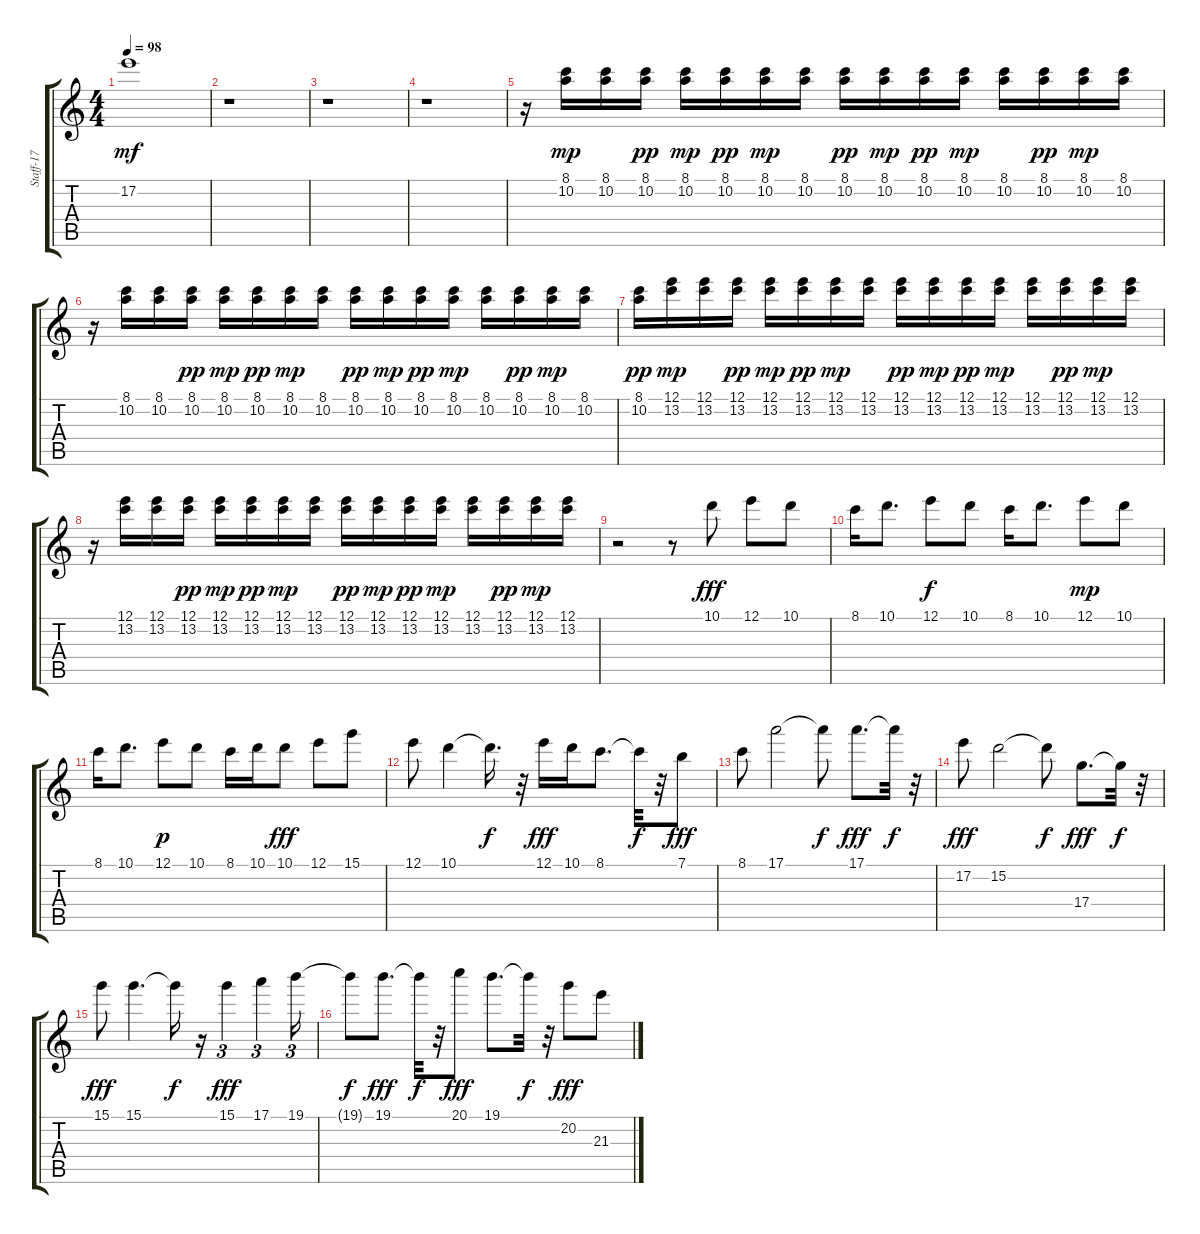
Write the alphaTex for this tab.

\track ("Staff-17" "Staff-17") {instrument electricbassfinger}
\staff {score tabs}
\tuning (E4 B3 G3 D3 A2 E2) {hide}
\ts (4 4)
\tempo 98
\clef g2
\ks c
17.2.1{dy mf} |
r.1 |
r.1 |
r.1 |
r.16 (8.1 10.2).16{dy mp volume 10 instrument electricbassfinger} (8.1 10.2).16 (8.1 10.2).16{dy pp volume 10} (8.1 10.2).16{dy mp volume 10} (8.1 10.2).16{dy pp volume 10} (8.1 10.2).16{dy mp volume 10} (8.1 10.2).16{volume 9} (8.1 10.2).16{dy pp volume 9} (8.1 10.2).16{dy mp volume 9} (8.1 10.2).16{dy pp volume 9} (8.1 10.2).16{dy mp volume 9} (8.1 10.2).16{volume 9} (8.1 10.2).16{dy pp volume 9} (8.1 10.2).16{dy mp volume 8} (8.1 10.2).16{volume 8} |
r.16 (8.1 10.2).16{volume 8} (8.1 10.2).16{volume 8} (8.1 10.2).16{dy pp volume 8} (8.1 10.2).16{dy mp volume 8} (8.1 10.2).16{dy pp volume 7} (8.1 10.2).16{dy mp volume 7} (8.1 10.2).16{volume 7} (8.1 10.2).16{dy pp volume 7} (8.1 10.2).16{dy mp volume 7} (8.1 10.2).16{dy pp volume 6} (8.1 10.2).16{dy mp volume 6} (8.1 10.2).16{volume 6} (8.1 10.2).16{dy pp volume 6} (8.1 10.2).16{dy mp volume 6} (8.1 10.2).16{volume 6} |
(8.1 10.2).16{dy pp volume 5} (12.1 13.2).16{dy mp volume 5} (12.1 13.2).16{volume 5} (12.1 13.2).16{dy pp volume 5} (12.1 13.2).16{dy mp volume 6} (12.1 13.2).16{dy pp volume 6} (12.1 13.2).16{dy mp volume 6} (12.1 13.2).16{volume 6} (12.1 13.2).16{dy pp volume 6} (12.1 13.2).16{dy mp volume 6} (12.1 13.2).16{dy pp volume 7} (12.1 13.2).16{dy mp volume 7} (12.1 13.2).16{volume 7} (12.1 13.2).16{dy pp volume 7} (12.1 13.2).16{dy mp volume 8} (12.1 13.2).16{volume 8} |
r.16 (12.1 13.2).16{volume 8} (12.1 13.2).16 (12.1 13.2).16{dy pp volume 8} (12.1 13.2).16{dy mp volume 8} (12.1 13.2).16{dy pp volume 8} (12.1 13.2).16{dy mp volume 9} (12.1 13.2).16{volume 9} (12.1 13.2).16{dy pp volume 9} (12.1 13.2).16{dy mp volume 9} (12.1 13.2).16{dy pp volume 9} (12.1 13.2).16{dy mp volume 9} (12.1 13.2).16{volume 9} (12.1 13.2).16{dy pp volume 10} (12.1 13.2).16{dy mp volume 10} (12.1 13.2).16{volume 10} |
r.2 r.8 10.1.8{dy fff volume 6 instrument honkytonkpiano} 12.1.8 10.1.8 |
8.1.16 10.1.8{d} 12.1.8{dy f} 10.1.8 8.1.16 10.1.8{d} 12.1.8{dy mp} 10.1.8 |
8.1.16 10.1.8{d} 12.1.8{dy p} 10.1.8 8.1.16 10.1.16 10.1.8{dy fff} 12.1.8 15.1.8 |
12.1.8 10.1.4 10.1{t}.16{d dy f} r.32 12.1.16{dy fff} 10.1.16 8.1.8{d} 8.1{t}.32{dy f} r.32 7.1.8{dy fff} |
8.1.8 17.1.2 17.1{t}.8{dy f} 17.1.8{d dy fff} 17.1{t}.32{dy f} r.32 |
17.2.8{dy fff} 15.2.2 15.2{t}.8{dy f} 17.4.8{d dy fff} 17.4{t}.32{dy f} r.32 |
15.1.8{dy fff} 15.1.4{d} 15.1{t}.16{dy f} r.16 15.1.4{tu (3 2) dy fff} 17.1.4{tu (3 2)} 19.1.16{tu (3 2)} |
19.1{t}.8{dy f} 19.1.8{d dy fff} 19.1{t}.32{dy f} r.32 20.1.8{dy fff} 19.1.8{d} 19.1{t}.32{dy f} r.32 20.2.8{dy fff} 21.3.8
